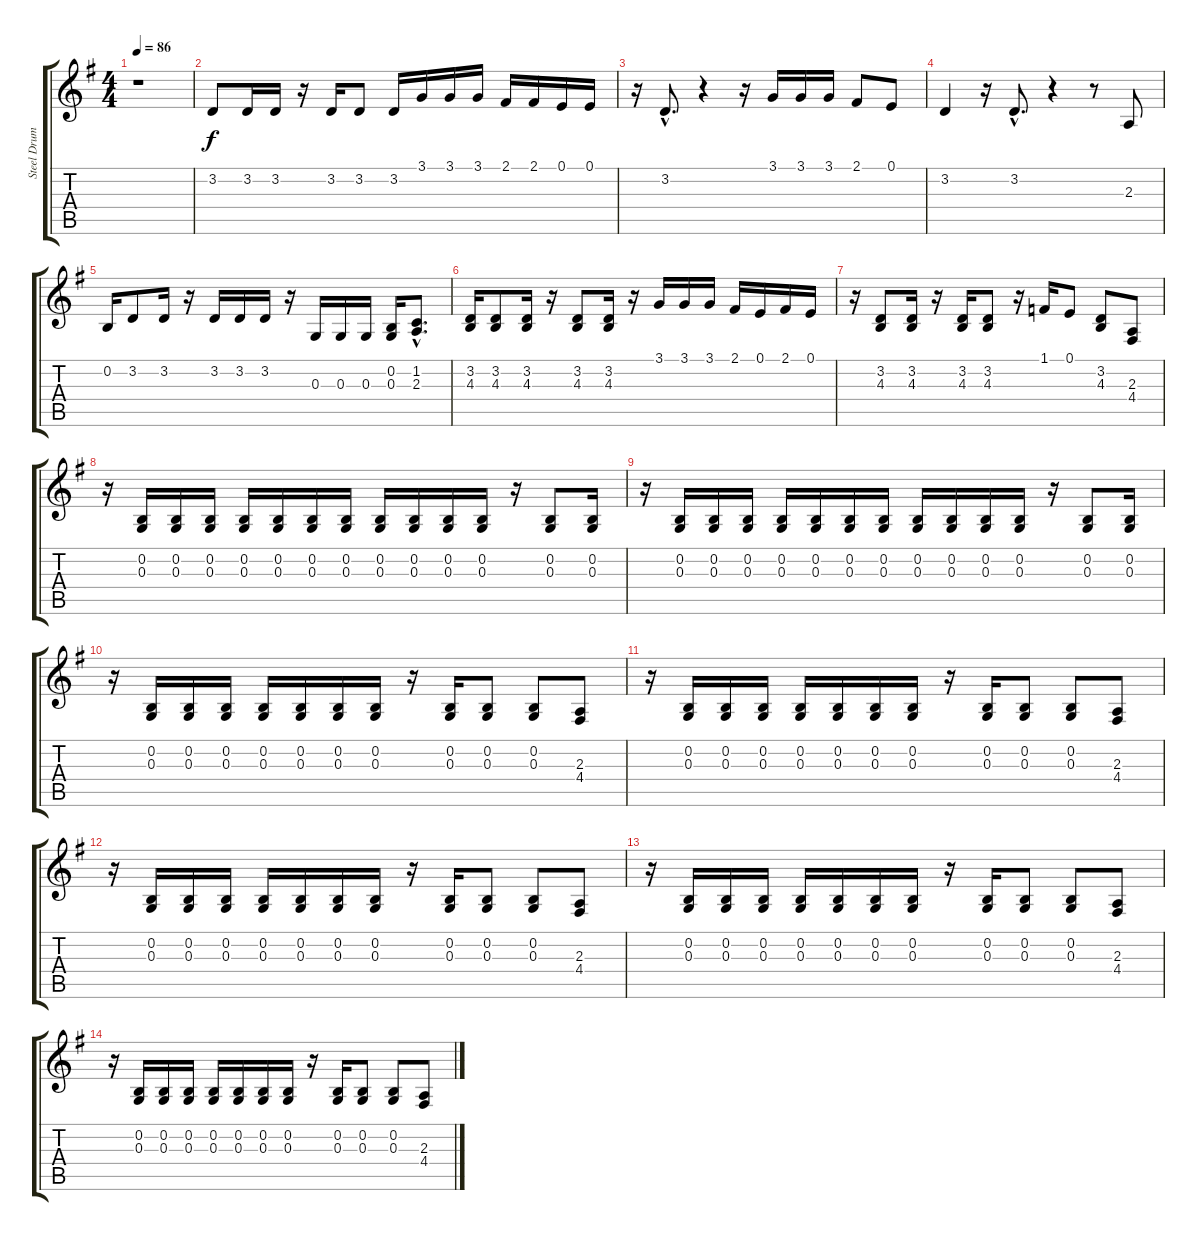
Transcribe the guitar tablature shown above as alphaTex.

\track ("Steel Drum" "Steel Drum") {instrument steeldrums}
\staff {score tabs}
\tuning (E4 B3 G3 D3 A2 E2) {hide}
\ts (4 4)
\tempo 86
\clef g2
\ks g
r.1{dy f} |
3.2.8 3.2.16 3.2.16 r.16 3.2.16 3.2.8 3.2.16 3.1.16 3.1.16 3.1.16 2.1.16 2.1.16 0.1.16 0.1.16 |
r.16 3.2{hac}.8{d} r.4 r.16 3.1.16 3.1.16 3.1.16 2.1.8 0.1.8 |
3.2.4 r.16 3.2{hac}.8{d} r.4 r.8 2.3.8 |
0.2.16 3.2.8 3.2.16 r.16 3.2.16 3.2.16 3.2.16 r.16 0.3.16 0.3.16 0.3.16 (0.2 0.3).16 (1.2{hac} 2.3{hac}).8{d} |
(3.2 4.3).16 (3.2 4.3).8 (3.2 4.3).16 r.16 (3.2 4.3).8 (3.2 4.3).16 r.16 3.1.16 3.1.16 3.1.16 2.1.16 0.1.16 2.1.16 0.1.16 |
r.16 (3.2 4.3).8 (3.2 4.3).16 r.16 (3.2 4.3).16 (3.2 4.3).8 r.16 1.1.16 0.1.8 (3.2 4.3).8 (2.3 4.4).8 |
r.16 (0.2 0.3).16 (0.2 0.3).16 (0.2 0.3).16 (0.2 0.3).16 (0.2 0.3).16 (0.2 0.3).16 (0.2 0.3).16 (0.2 0.3).16 (0.2 0.3).16 (0.2 0.3).16 (0.2 0.3).16 r.16 (0.2 0.3).8 (0.2 0.3).16 |
r.16 (0.2 0.3).16 (0.2 0.3).16 (0.2 0.3).16 (0.2 0.3).16 (0.2 0.3).16 (0.2 0.3).16 (0.2 0.3).16 (0.2 0.3).16 (0.2 0.3).16 (0.2 0.3).16 (0.2 0.3).16 r.16 (0.2 0.3).8 (0.2 0.3).16 |
r.16 (0.2 0.3).16 (0.2 0.3).16 (0.2 0.3).16 (0.2 0.3).16 (0.2 0.3).16 (0.2 0.3).16 (0.2 0.3).16 r.16 (0.2 0.3).16 (0.2 0.3).8 (0.2 0.3).8 (2.3 4.4).8 |
r.16 (0.2 0.3).16 (0.2 0.3).16 (0.2 0.3).16 (0.2 0.3).16 (0.2 0.3).16 (0.2 0.3).16 (0.2 0.3).16 r.16 (0.2 0.3).16 (0.2 0.3).8 (0.2 0.3).8 (2.3 4.4).8 |
r.16 (0.2 0.3).16 (0.2 0.3).16 (0.2 0.3).16 (0.2 0.3).16 (0.2 0.3).16 (0.2 0.3).16 (0.2 0.3).16 r.16 (0.2 0.3).16 (0.2 0.3).8 (0.2 0.3).8 (2.3 4.4).8 |
r.16 (0.2 0.3).16 (0.2 0.3).16 (0.2 0.3).16 (0.2 0.3).16 (0.2 0.3).16 (0.2 0.3).16 (0.2 0.3).16 r.16 (0.2 0.3).16 (0.2 0.3).8 (0.2 0.3).8 (2.3 4.4).8 |
r.16 (0.2 0.3).16 (0.2 0.3).16 (0.2 0.3).16 (0.2 0.3).16 (0.2 0.3).16 (0.2 0.3).16 (0.2 0.3).16 r.16 (0.2 0.3).16 (0.2 0.3).8 (0.2 0.3).8 (2.3 4.4).8
